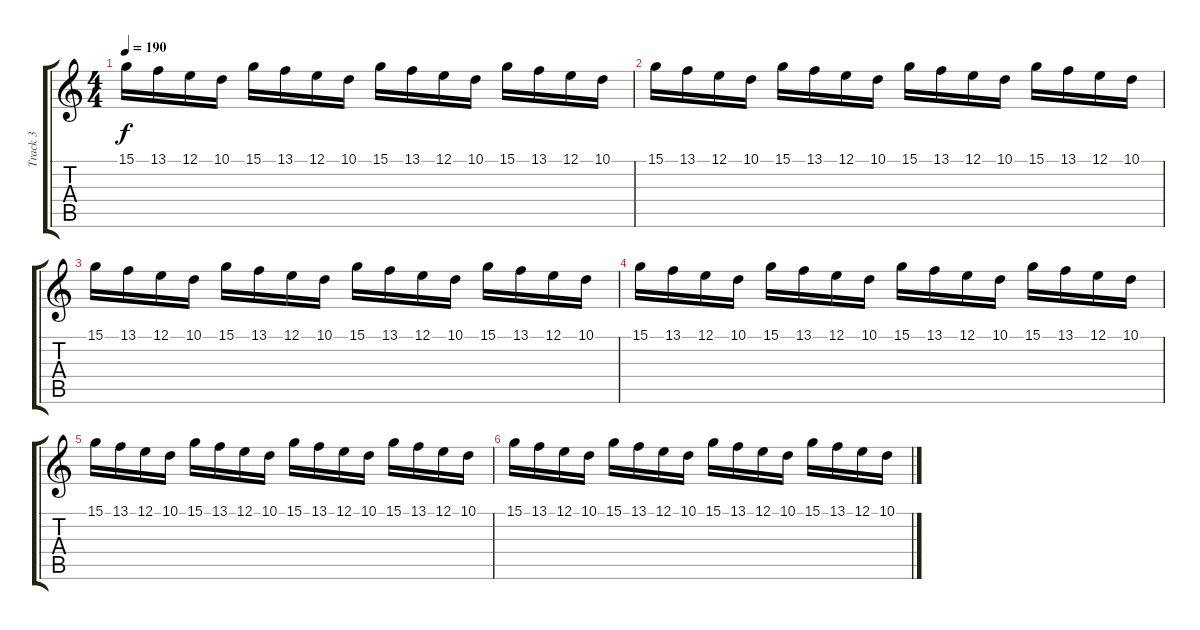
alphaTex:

\track ("Track 3" "Track 3") {instrument lead4chiff}
\staff {score tabs}
\tuning (E4 B3 G3 D3 A2 E2) {hide}
\ts (4 4)
\tempo 190
\clef g2
\ks c
15.1.16{dy f} 13.1.16 12.1.16 10.1.16 15.1.16 13.1.16 12.1.16 10.1.16 15.1.16 13.1.16 12.1.16 10.1.16 15.1.16 13.1.16 12.1.16 10.1.16 |
15.1.16 13.1.16 12.1.16 10.1.16 15.1.16 13.1.16 12.1.16 10.1.16 15.1.16 13.1.16 12.1.16 10.1.16 15.1.16 13.1.16 12.1.16 10.1.16 |
15.1.16 13.1.16 12.1.16 10.1.16 15.1.16 13.1.16 12.1.16 10.1.16 15.1.16 13.1.16 12.1.16 10.1.16 15.1.16 13.1.16 12.1.16 10.1.16 |
15.1.16 13.1.16 12.1.16 10.1.16 15.1.16 13.1.16 12.1.16 10.1.16 15.1.16 13.1.16 12.1.16 10.1.16 15.1.16 13.1.16 12.1.16 10.1.16 |
15.1.16 13.1.16 12.1.16 10.1.16 15.1.16 13.1.16 12.1.16 10.1.16 15.1.16 13.1.16 12.1.16 10.1.16 15.1.16 13.1.16 12.1.16 10.1.16 |
15.1.16 13.1.16 12.1.16 10.1.16 15.1.16 13.1.16 12.1.16 10.1.16 15.1.16 13.1.16 12.1.16 10.1.16 15.1.16 13.1.16 12.1.16 10.1.16
